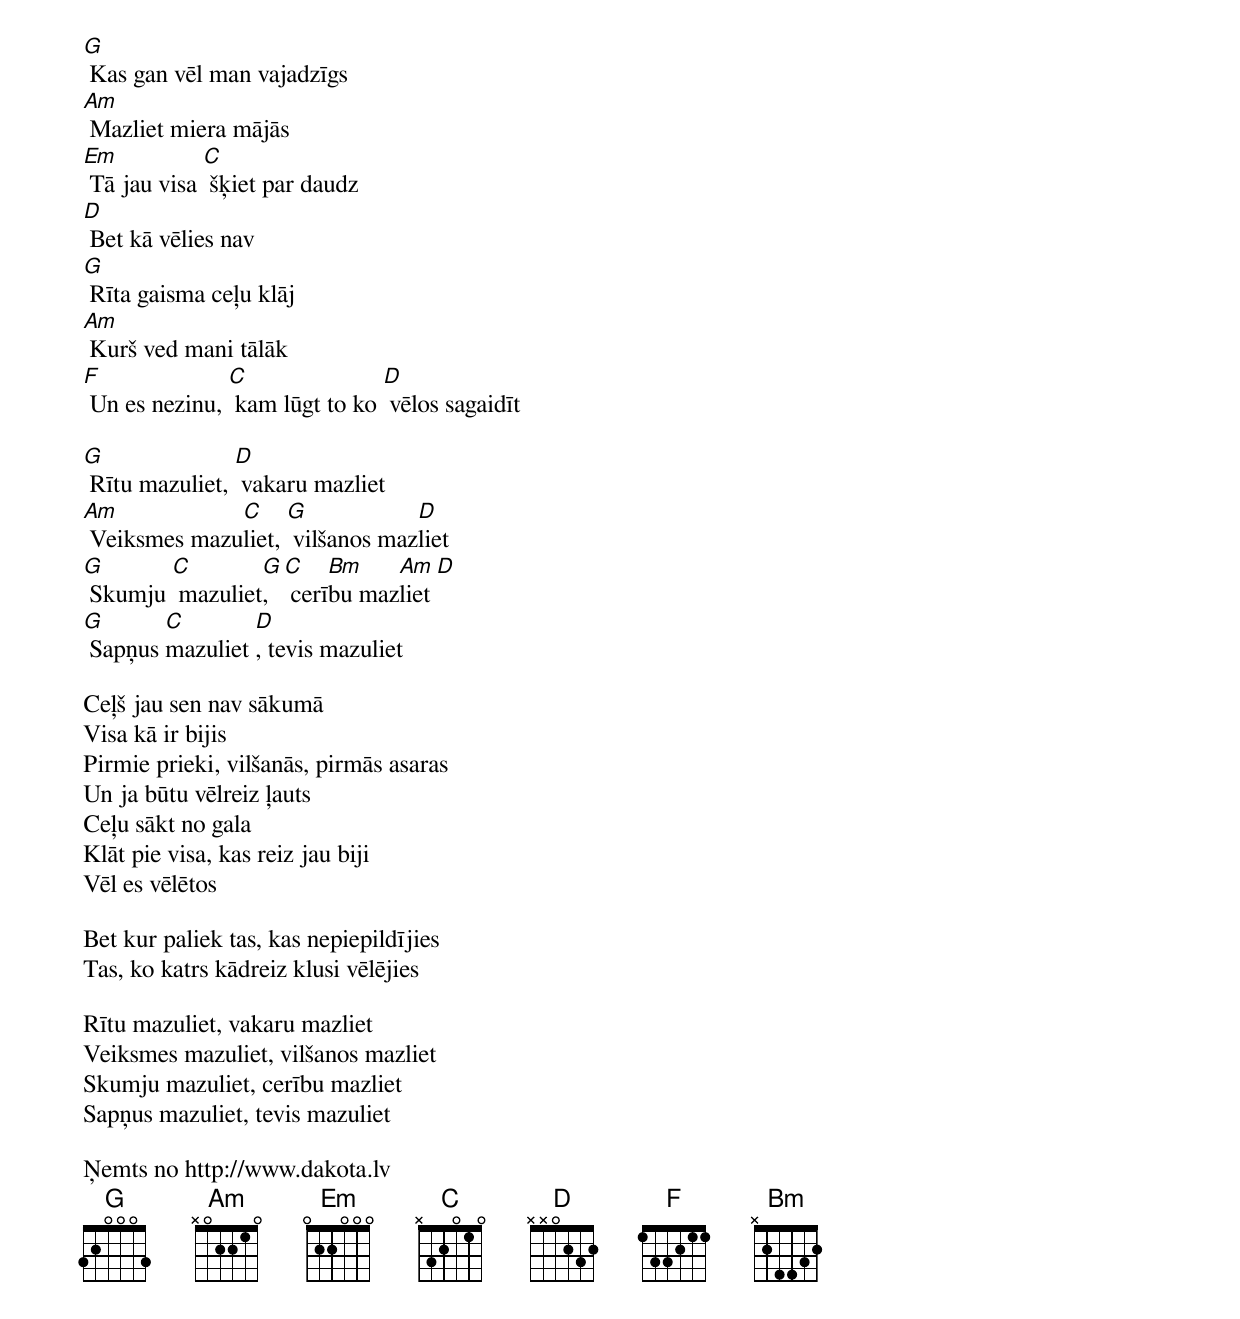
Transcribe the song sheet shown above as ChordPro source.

[G] Kas gan vēl man vajadzīgs
[Am] Mazliet miera mājās
[Em] Tā jau visa [C] šķiet par daudz
[D] Bet kā vēlies nav
[G] Rīta gaisma ceļu klāj
[Am] Kurš ved mani tālāk
[F] Un es nezinu, [C] kam lūgt to ko [D] vēlos sagaidīt

[G] Rītu mazuliet, [D] vakaru mazliet
[Am] Veiksmes mazu[C]liet, [G] vilšanos maz[D]liet
[G] Skumju [C] mazuliet[G], [C] cerī[Bm]bu maz[Am]liet [D]
[G] Sapņus [C]mazuliet [D], tevis mazuliet

Ceļš jau sen nav sākumā
Visa kā ir bijis
Pirmie prieki, vilšanās, pirmās asaras
Un ja būtu vēlreiz ļauts
Ceļu sākt no gala
Klāt pie visa, kas reiz jau biji
Vēl es vēlētos

Bet kur paliek tas, kas nepiepildījies
Tas, ko katrs kādreiz klusi vēlējies

Rītu mazuliet, vakaru mazliet
Veiksmes mazuliet, vilšanos mazliet
Skumju mazuliet, cerību mazliet
Sapņus mazuliet, tevis mazuliet

Ņemts no http://www.dakota.lv
